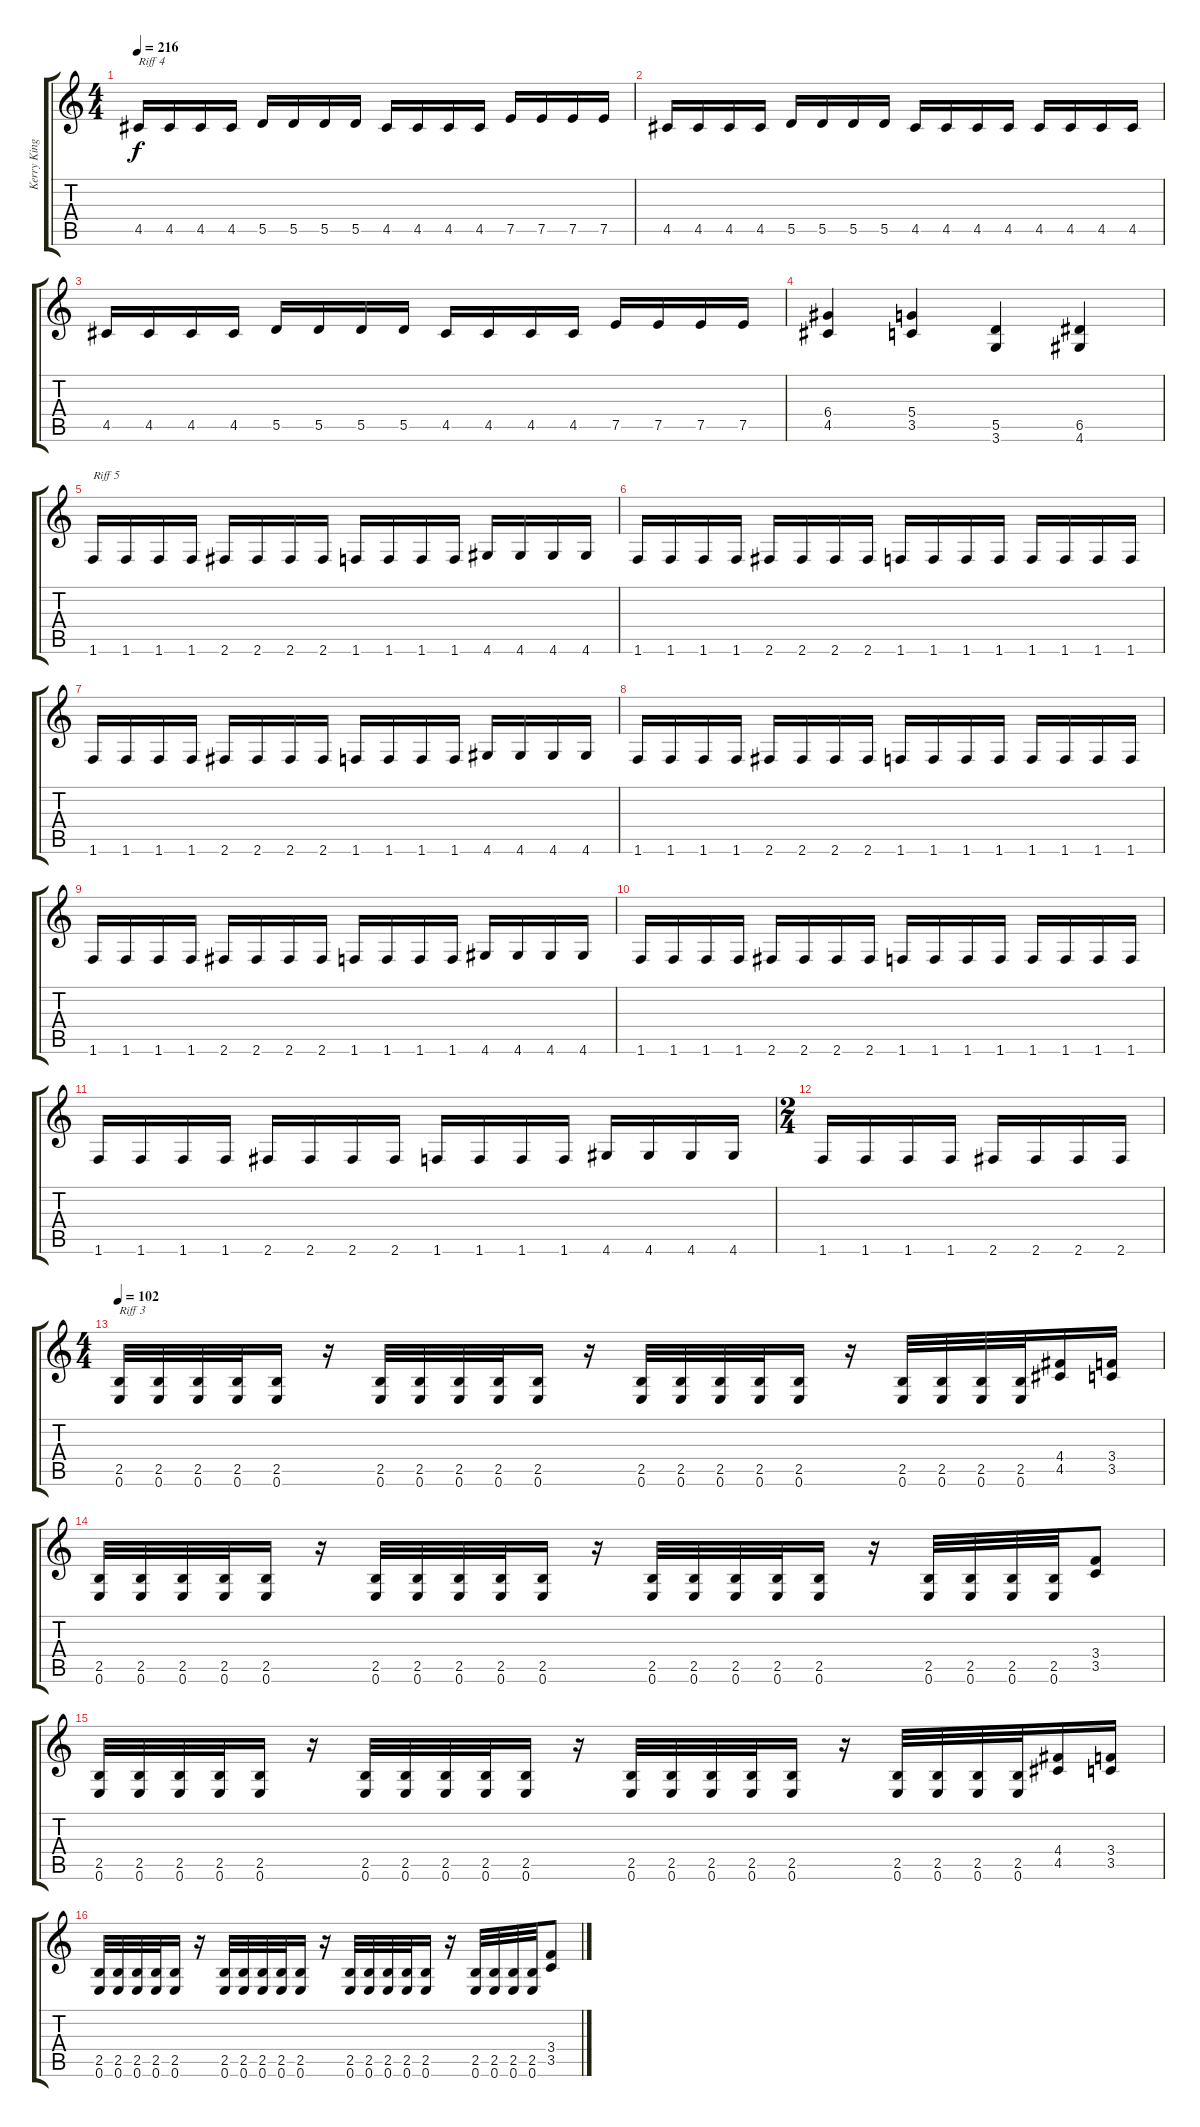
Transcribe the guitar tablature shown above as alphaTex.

\track ("Kerry King" "Kerry King") {instrument overdrivenguitar}
\staff {score tabs}
\tuning (E4 B3 G3 D3 A2 E2) {hide}
\ts (4 4)
\tempo 216
\clef g2
\ks c
4.5.16{txt "Riff 4" dy f} 4.5.16 4.5.16 4.5.16 5.5.16 5.5.16 5.5.16 5.5.16 4.5.16 4.5.16 4.5.16 4.5.16 7.5.16 7.5.16 7.5.16 7.5.16 |
4.5.16 4.5.16 4.5.16 4.5.16 5.5.16 5.5.16 5.5.16 5.5.16 4.5.16 4.5.16 4.5.16 4.5.16 4.5.16 4.5.16 4.5.16 4.5.16 |
4.5.16 4.5.16 4.5.16 4.5.16 5.5.16 5.5.16 5.5.16 5.5.16 4.5.16 4.5.16 4.5.16 4.5.16 7.5.16 7.5.16 7.5.16 7.5.16 |
(6.4 4.5).4 (5.4 3.5).4 (5.5 3.6).4 (6.5 4.6).4 |
1.6.16{txt "Riff 5"} 1.6.16 1.6.16 1.6.16 2.6.16 2.6.16 2.6.16 2.6.16 1.6.16 1.6.16 1.6.16 1.6.16 4.6.16 4.6.16 4.6.16 4.6.16 |
1.6.16 1.6.16 1.6.16 1.6.16 2.6.16 2.6.16 2.6.16 2.6.16 1.6.16 1.6.16 1.6.16 1.6.16 1.6.16 1.6.16 1.6.16 1.6.16 |
1.6.16 1.6.16 1.6.16 1.6.16 2.6.16 2.6.16 2.6.16 2.6.16 1.6.16 1.6.16 1.6.16 1.6.16 4.6.16 4.6.16 4.6.16 4.6.16 |
1.6.16 1.6.16 1.6.16 1.6.16 2.6.16 2.6.16 2.6.16 2.6.16 1.6.16 1.6.16 1.6.16 1.6.16 1.6.16 1.6.16 1.6.16 1.6.16 |
1.6.16 1.6.16 1.6.16 1.6.16 2.6.16 2.6.16 2.6.16 2.6.16 1.6.16 1.6.16 1.6.16 1.6.16 4.6.16 4.6.16 4.6.16 4.6.16 |
1.6.16 1.6.16 1.6.16 1.6.16 2.6.16 2.6.16 2.6.16 2.6.16 1.6.16 1.6.16 1.6.16 1.6.16 1.6.16 1.6.16 1.6.16 1.6.16 |
1.6.16 1.6.16 1.6.16 1.6.16 2.6.16 2.6.16 2.6.16 2.6.16 1.6.16 1.6.16 1.6.16 1.6.16 4.6.16 4.6.16 4.6.16 4.6.16 |
\ts (2 4)
1.6.16 1.6.16 1.6.16 1.6.16 2.6.16 2.6.16 2.6.16 2.6.16 |
\ts (4 4)
\tempo 102
(2.5 0.6).32{txt "Riff 3"} (2.5 0.6).32 (2.5 0.6).32 (2.5 0.6).32 (2.5 0.6).16 r.16 (2.5 0.6).32 (2.5 0.6).32 (2.5 0.6).32 (2.5 0.6).32 (2.5 0.6).16 r.16 (2.5 0.6).32 (2.5 0.6).32 (2.5 0.6).32 (2.5 0.6).32 (2.5 0.6).16 r.16 (2.5 0.6).32 (2.5 0.6).32 (2.5 0.6).32 (2.5 0.6).32 (4.4 4.5).16 (3.4 3.5).16 |
(2.5 0.6).32 (2.5 0.6).32 (2.5 0.6).32 (2.5 0.6).32 (2.5 0.6).16 r.16 (2.5 0.6).32 (2.5 0.6).32 (2.5 0.6).32 (2.5 0.6).32 (2.5 0.6).16 r.16 (2.5 0.6).32 (2.5 0.6).32 (2.5 0.6).32 (2.5 0.6).32 (2.5 0.6).16 r.16 (2.5 0.6).32 (2.5 0.6).32 (2.5 0.6).32 (2.5 0.6).32 (3.4 3.5).8 |
(2.5 0.6).32 (2.5 0.6).32 (2.5 0.6).32 (2.5 0.6).32 (2.5 0.6).16 r.16 (2.5 0.6).32 (2.5 0.6).32 (2.5 0.6).32 (2.5 0.6).32 (2.5 0.6).16 r.16 (2.5 0.6).32 (2.5 0.6).32 (2.5 0.6).32 (2.5 0.6).32 (2.5 0.6).16 r.16 (2.5 0.6).32 (2.5 0.6).32 (2.5 0.6).32 (2.5 0.6).32 (4.4 4.5).16 (3.4 3.5).16 |
(2.5 0.6).32 (2.5 0.6).32 (2.5 0.6).32 (2.5 0.6).32 (2.5 0.6).16 r.16 (2.5 0.6).32 (2.5 0.6).32 (2.5 0.6).32 (2.5 0.6).32 (2.5 0.6).16 r.16 (2.5 0.6).32 (2.5 0.6).32 (2.5 0.6).32 (2.5 0.6).32 (2.5 0.6).16 r.16 (2.5 0.6).32 (2.5 0.6).32 (2.5 0.6).32 (2.5 0.6).32 (3.4 3.5).8
